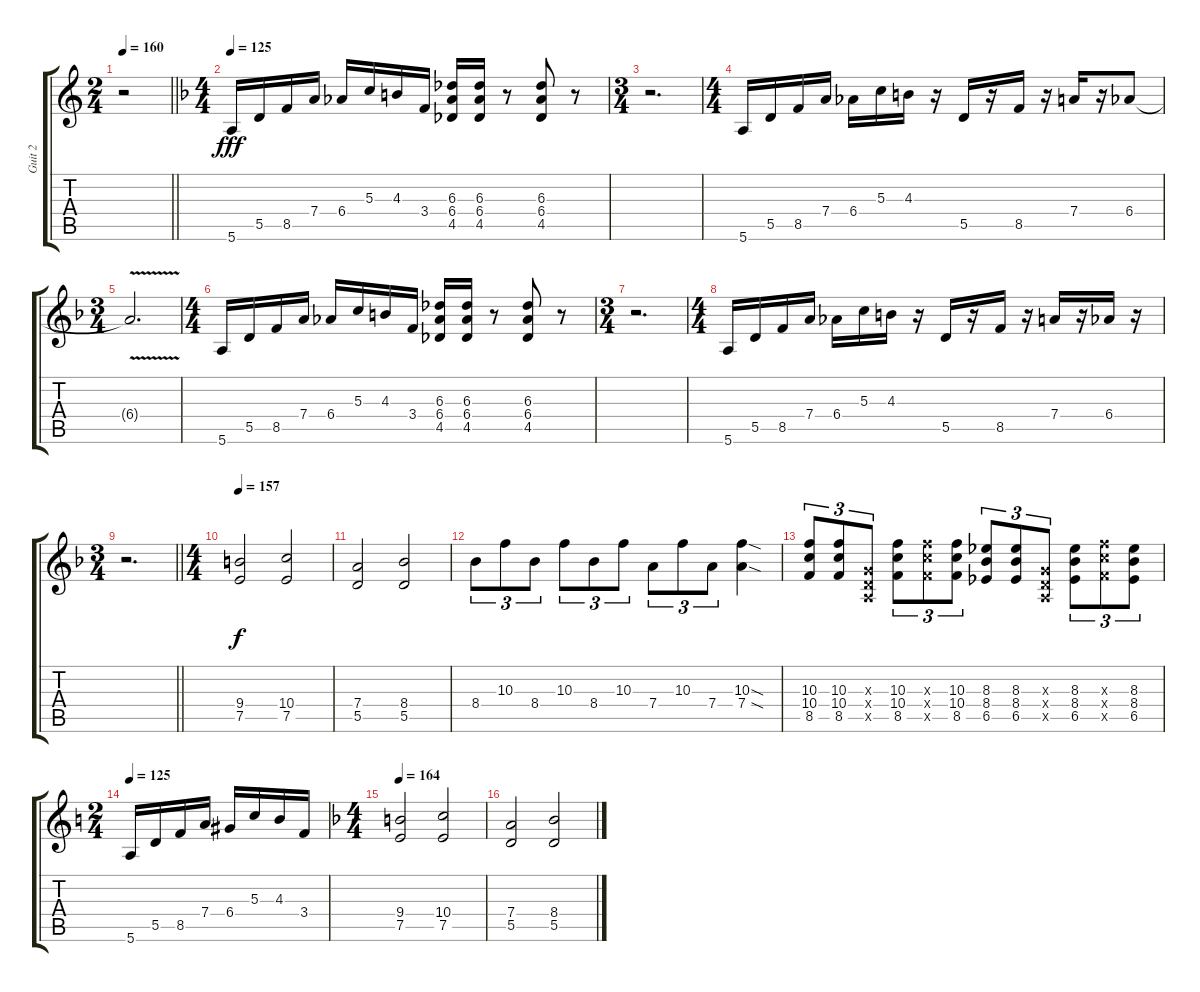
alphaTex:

\track ("Guit 2" "Guit 2") {instrument distortionguitar}
\staff {score tabs}
\tuning (E4 B3 G3 D3 A2 E2) {hide}
\ts (2 4)
\tempo 160
\clef g2
\barLineRight lightlight
\ks c
r.2{dy f} |
\ts (4 4)
\tempo 125
\ks f
5.6.16{dy fff volume 12} 5.5.16 8.5.16 7.4.16 6.4.16 5.3.16 4.3.16 3.4.16 (6.3 6.4 4.5).16 (6.3 6.4 4.5).16 r.8 (6.3 6.4 4.5).8 r.8 |
\ts (3 4)
r.2{d} |
\ts (4 4)
5.6.16 5.5.16 8.5.16 7.4.16 6.4.16 5.3.16 4.3.16 r.16 5.5.16 r.16 8.5.16 r.16 7.4.16 r.16 6.4.8 |
\ts (3 4)
6.4{v t}.2{d} |
\ts (4 4)
5.6.16 5.5.16 8.5.16 7.4.16 6.4.16 5.3.16 4.3.16 3.4.16 (6.3 6.4 4.5).16 (6.3 6.4 4.5).16 r.8 (6.3 6.4 4.5).8 r.8 |
\ts (3 4)
r.2{d} |
\ts (4 4)
5.6.16 5.5.16 8.5.16 7.4.16 6.4.16 5.3.16 4.3.16 r.16 5.5.16 r.16 8.5.16 r.16 7.4.16 r.16 6.4.16 r.16 |
\ts (3 4)
\barLineRight lightlight
r.2{d} |
\ts (4 4)
\tempo 157
(9.4 7.5).2{dy f} (10.4 7.5).2 |
(7.4 5.5).2 (8.4 5.5).2 |
8.4.8{tu (3 2)} 10.3.8{tu (3 2)} 8.4.8{tu (3 2)} 10.3.8{tu (3 2)} 8.4.8{tu (3 2)} 10.3.8{tu (3 2)} 7.4.8{tu (3 2)} 10.3.8{tu (3 2)} 7.4.8{tu (3 2)} (10.3{sod} 7.4{sod}).4 |
(10.3 10.4 8.5).8{tu (3 2)} (10.3 10.4 8.5).8{tu (3 2)} (0.3{x} 0.4{x} 0.5{x}).8{tu (3 2)} (10.3 10.4 8.5).8{tu (3 2)} (10.3{x} 10.4{x} 8.5{x}).8{tu (3 2)} (10.3 10.4 8.5).8{tu (3 2)} (8.3 8.4 6.5).8{tu (3 2)} (8.3 8.4 6.5).8{tu (3 2)} (0.3{x} 0.4{x} 0.5{x}).8{tu (3 2)} (8.3 8.4 6.5).8{tu (3 2)} (10.3{x} 10.4{x} 8.5{x}).8{tu (3 2)} (8.3 8.4 6.5).8{tu (3 2)} |
\ts (2 4)
\tempo 125
\ks c
5.6.16 5.5.16 8.5.16 7.4.16 6.4.16 5.3.16 4.3.16 3.4.16 |
\ts (4 4)
\tempo 164
\ks f
(9.4 7.5).2 (10.4 7.5).2 |
(7.4 5.5).2 (8.4 5.5).2
